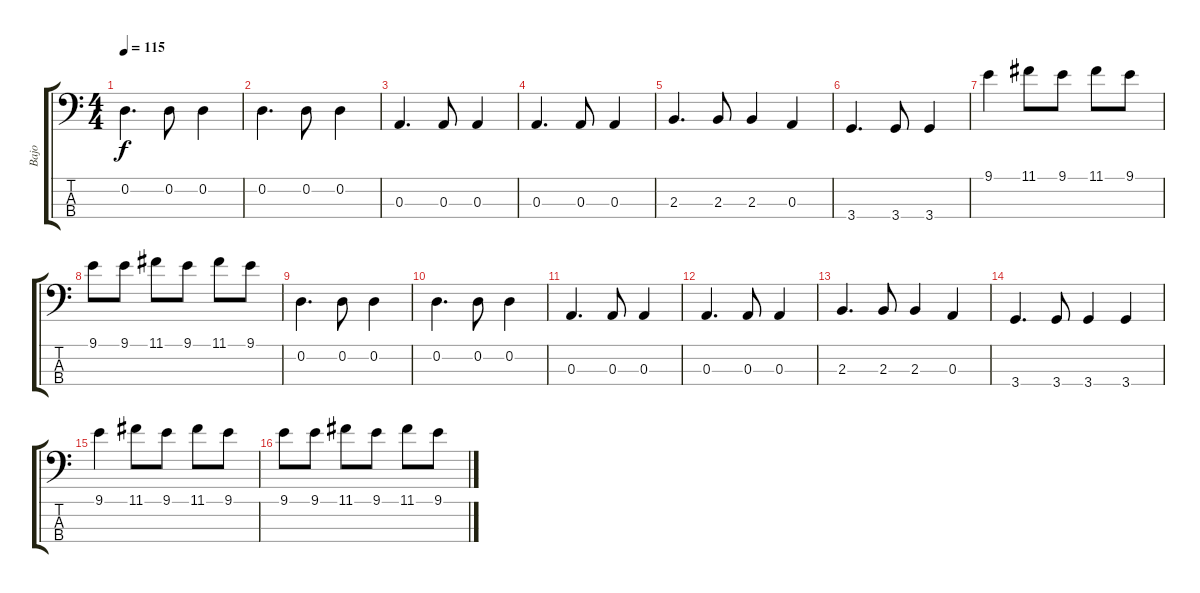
\track ("Bajo" "Bajo") {instrument electricbassfinger}
\staff {score tabs}
\tuning (G2 D2 A1 E1) {hide}
\ts (4 4)
\tempo 115
\clef f4
\ks c
0.2.4{d dy f} 0.2.8 0.2.4 |
0.2.4{d} 0.2.8 0.2.4 |
0.3.4{d} 0.3.8 0.3.4 |
0.3.4{d} 0.3.8 0.3.4 |
2.3.4{d} 2.3.8 2.3.4 0.3.4 |
3.4.4{d} 3.4.8 3.4.4 |
9.1.4 11.1.8 9.1.8 11.1.8 9.1.8 |
9.1.8 9.1.8 11.1.8 9.1.8 11.1.8 9.1.8 |
0.2.4{d} 0.2.8 0.2.4 |
0.2.4{d} 0.2.8 0.2.4 |
0.3.4{d} 0.3.8 0.3.4 |
0.3.4{d} 0.3.8 0.3.4 |
2.3.4{d} 2.3.8 2.3.4 0.3.4 |
3.4.4{d} 3.4.8 3.4.4 3.4.4 |
9.1.4 11.1.8 9.1.8 11.1.8 9.1.8 |
9.1.8 9.1.8 11.1.8 9.1.8 11.1.8 9.1.8
